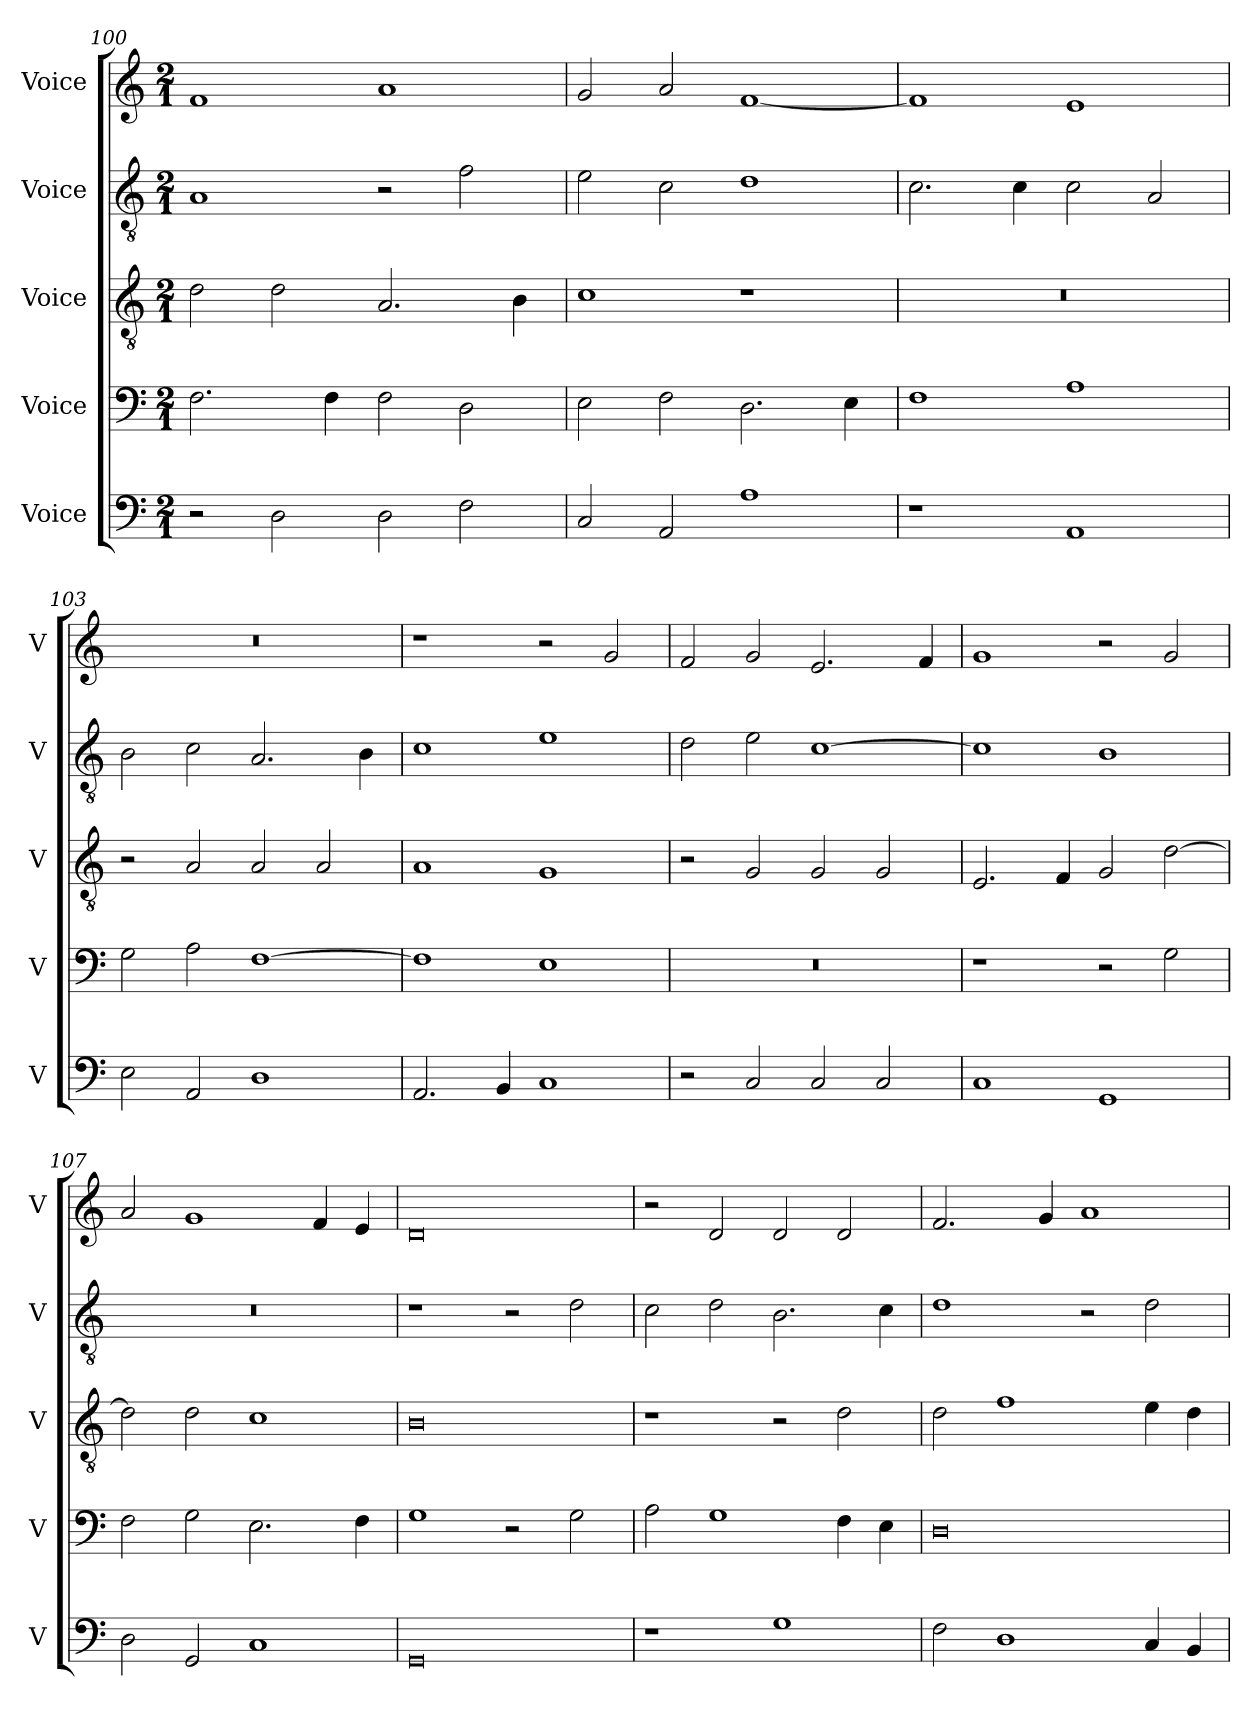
**kern	**kern	**kern	**kern	**kern
*part5	*part4	*part3	*part2	*part1
*staff5	*staff4	*staff3	*staff2	*staff1
*I"Voice	*I"Voice	*I"Voice	*I"Voice	*I"Voice
*I'V	*I'V	*I'V	*I'V	*I'V
*clefF4	*clefF4	*clefGv2	*clefGv2	*clefG2
*k[]	*k[]	*k[]	*k[]	*k[]
*M2/1	*M2/1	*M2/1	*M2/1	*M2/1
=100	=100	=100	=100	=100
2r	2.F\	2d\	1A	1f
2D\	.	2d\	.	.
.	4F\	.	.	.
2D\	2F\	2.A/	2r	1a
2F\	2D\	.	2f\	.
.	.	4B\	.	.
=101	=101	=101	=101	=101
2C/	2E\	1c	2e\	2g/
2AA/	2F\	.	2c\	2a/
1A	2.D\	1r	1d	[1f
.	4E\	.	.	.
!!LO:PB:g=z
=102	=102	=102	=102	=102
1r	1F	0r	2.c\	1f]
.	.	.	4c\	.
1AA	1A	.	2c\	1e
.	.	.	2A/	.
=103	=103	=103	=103	=103
2E\	2G\	2r	2B\	0r
2AA/	2A\	2A/	2c\	.
1D	[1F	2A/	2.A/	.
.	.	2A/	.	.
.	.	.	4B\	.
=104	=104	=104	=104	=104
2.AA/	1F]	1A	1c	1r
4BB/	.	.	.	.
1C	1E	1G	1e	2r
.	.	.	.	2g/
=105	=105	=105	=105	=105
2r	0r	2r	2d\	2f/
2C/	.	2G/	2e\	2g/
2C/	.	2G/	[1c	2.e/
2C/	.	2G/	.	.
.	.	.	.	4f/
!!LO:LB:g=z
=106	=106	=106	=106	=106
1C	1r	2.E/	1c]	1g
.	.	4F/	.	.
1GG	2r	2G/	1B	2r
.	2G\	[2d\	.	2g/
=107	=107	=107	=107	=107
2D\	2F\	2d\]	0r	2a/
2GG/	2G\	2d\	.	1g
1C	2.E\	1c	.	.
.	.	.	.	4f/
.	4F\	.	.	4e/
=108	=108	=108	=108	=108
0GG	1G	0B	1r	0d
.	2r	.	2r	.
.	2G\	.	2d\	.
=109	=109	=109	=109	=109
1r	2A\	1r	2c\	2r
.	1G	.	2d\	2d/
1G	.	2r	2.B\	2d/
.	4F\	2d\	.	2d/
.	4E\	.	4c\	.
!!LO:LB:g=z
=110	=110	=110	=110	=110
2F\	0D	2d\	1d	2.f/
1D	.	1f	.	.
.	.	.	.	4g/
.	.	.	2r	1a
4C/	.	4e\	2d\	.
4BB/	.	4d\	.	.
=	=	=	=	=
*-	*-	*-	*-	*-
